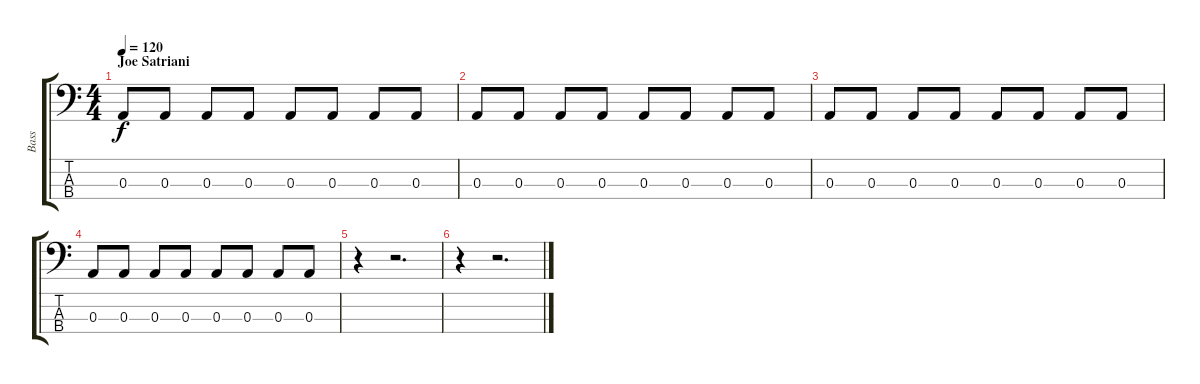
\track ("Bass" "Bass") {instrument electricbassfinger}
\staff {score tabs}
\tuning (G2 D2 A1 E1) {hide}
\ts (4 4)
\section ("" "Joe Satriani")
\tempo 120
\clef f4
\ks c
0.3.8{dy f instrument electricbassfinger} 0.3.8 0.3.8 0.3.8 0.3.8 0.3.8 0.3.8 0.3.8 |
0.3.8 0.3.8 0.3.8 0.3.8 0.3.8 0.3.8 0.3.8 0.3.8 |
0.3.8 0.3.8 0.3.8 0.3.8 0.3.8 0.3.8 0.3.8 0.3.8 |
0.3.8 0.3.8 0.3.8 0.3.8 0.3.8 0.3.8 0.3.8 0.3.8 |
r.4 r.2{d} |
r.4 r.2{d}
